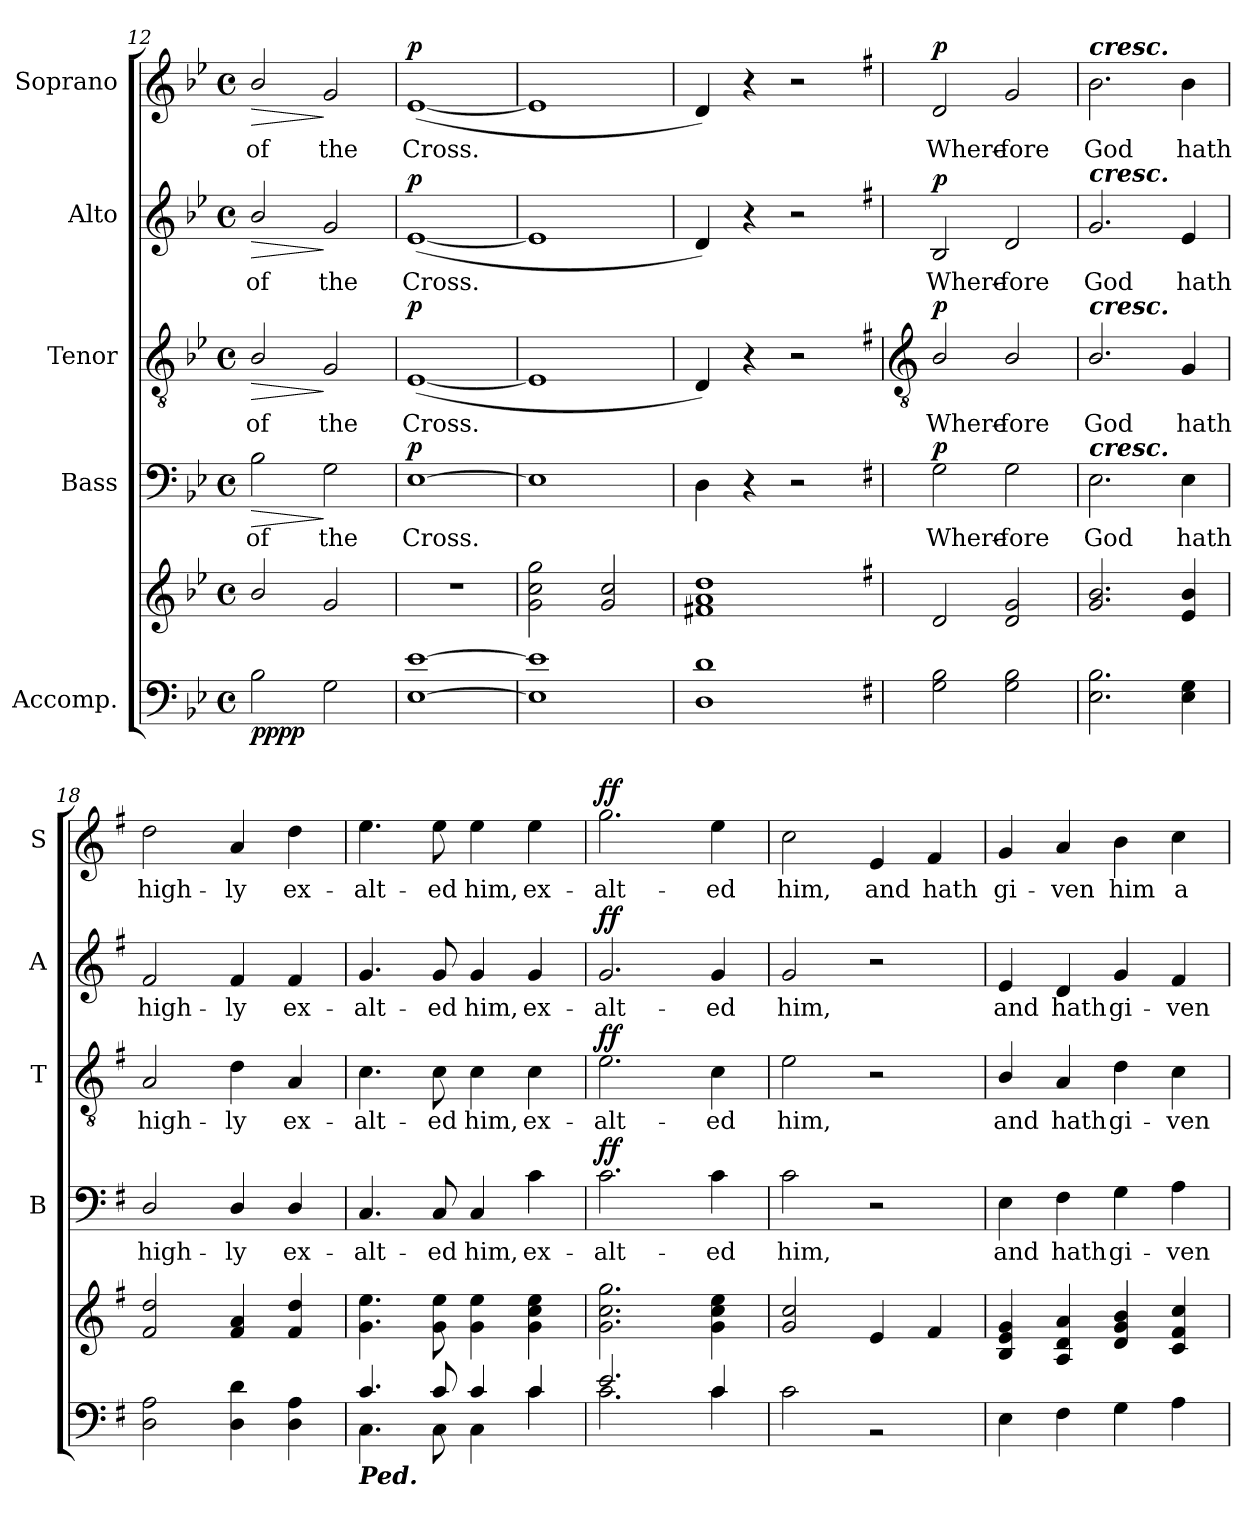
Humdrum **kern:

**kern	**kern	**dynam	**kern	**text	**dynam	**kern	**text	**dynam	**kern	**text	**dynam	**kern	**text	**dynam
*part5	*part5	*part5	*part4	*part4	*part4	*part3	*part3	*part3	*part2	*part2	*part2	*part1	*part1	*part1
*staff6	*staff5	*staff5/6	*staff4	*staff4	*staff4	*staff3	*staff3	*staff3	*staff2	*staff2	*staff2	*staff1	*staff1	*staff1
*I"Accomp.	*	*	*I"Bass	*	*	*I"Tenor	*	*	*I"Alto	*	*	*I"Soprano	*	*
*	*	*	*I'B	*	*	*I'T	*	*	*I'A	*	*	*I'S	*	*
*clefF4	*clefG2	*	*clefF4	*	*	*clefGv2	*	*	*clefG2	*	*	*clefG2	*	*
*k[b-e-]	*k[b-e-]	*	*k[b-e-]	*	*	*k[b-e-]	*	*	*k[b-e-]	*	*	*k[b-e-]	*	*
*B-:	*B-:	*	*B-:	*	*	*B-:	*	*	*B-:	*	*	*B-:	*	*
*M4/4	*M4/4	*	*M4/4	*	*	*M4/4	*	*	*M4/4	*	*	*M4/4	*	*
*met(c)	*met(c)	*	*met(c)	*	*	*met(c)	*	*	*met(c)	*	*	*met(c)	*	*
=12	=12	=12	=12	=12	=12	=12	=12	=12	=12	=12	=12	=12	=12	=12
*^	*	*	*	*	*	*	*	*	*	*	*	*	*	*
!	!	!	!LO:DY:b=2	!	!LO:LY:b	!LO:HP:b	!	!LO:LY:b	!LO:HP:b	!	!LO:LY:b	!LO:HP:b	!	!LO:LY:b	!LO:HP:b
!	!	!	!LO:DY:n=1:b	!	!	!	!	!	!	!	!	!	!	!	!
2B-\	1ryy	2b-/	pp pp	2B-	of	>	2B-/	of	>	2b-/	of	>	2b-/	of	>
!	!	!	!	!	!LO:LY:b	!	!	!LO:LY:b	!	!	!LO:LY:b	!	!	!LO:LY:b	!
2G\	.	2g	.	2G	the	]	2G	the	]	2g	the	]	2g	the	]
=13	=13	=13	=13	=13	=13	=13	=13	=13	=13	=13	=13	=13	=13	=13	=13
!	!	!	!	!	!LO:LY:b	!LO:DY:b	!	!LO:LY:b	!LO:DY:b	!	!LO:LY:b	!LO:DY:b	!	!LO:LY:b	!LO:DY:b
[1E-/ [1e-/	1ryy	1r	.	[1E-	Cross.	p	(<[1E-	Cross.	p	(<[1e-	Cross.	p	(<[1e-	Cross.	p
=14	=14	=14	=14	=14	=14	=14	=14	=14	=14	=14	=14	=14	=14	=14	=14
1E-/] 1e-/]	1ryy	2g 2cc 2gg	.	1E-]	.	.	1E-]	.	.	1e-]	.	.	1e-]	.	.
.	.	2g 2cc	.	.	.	.	.	.	.	.	.	.	.	.	.
=15	=15	=15	=15	=15	=15	=15	=15	=15	=15	=15	=15	=15	=15	=15	=15
1D/ 1d/	1ryy	1f#X 1a 1dd	.	4D	.	.	4D)	.	.	4d)	.	.	4d)	.	.
.	.	.	.	4r	.	.	4r	.	.	4r	.	.	4r	.	.
.	.	.	.	2r	.	.	2r	.	.	2r	.	.	2r	.	.
*k[f#]	*	*k[f#]	*	*k[f#]	*	*	*k[f#]	*	*	*k[f#]	*	*	*k[f#]	*	*
*G:	*	*G:	*	*G:	*	*	*G:	*	*	*G:	*	*	*G:	*	*
!!LO:LB:g=z
=16	=16	=16	=16	=16	=16	=16	=16	=16	=16	=16	=16	=16	=16	=16	=16
*	*	*	*	*	*	*	*clefGv2	*	*	*	*	*	*	*	*
*	*	*	*	*	*	*	*	*	*	*	*	*	*MM100	*	*
!	!	!	!LO:DY:b=2	!	!LO:LY:b	!	!	!LO:LY:b	!	!	!LO:LY:b	!	!	!LO:LY:b	!
!	!	!	!LO:DY:n=1:b	!	!	!LO:DY:b	!	!	!LO:DY:b	!	!	!LO:DY:b	!	!	!LO:DY:b
2G\ 2B\	1ryy	2d	mf mf	2G	Where-	p	2B/	Where-	p	2B	Where-	p	2d	Where-	p
!	!	!	!	!	!LO:LY:b	!	!	!LO:LY:b	!	!	!LO:LY:b	!	!	!LO:LY:b	!
2G\ 2B\	.	2d 2g	.	2G	-fore	.	2B/	-fore	.	2d	-fore	.	2g	-fore	.
=17	=17	=17	=17	=17	=17	=17	=17	=17	=17	=17	=17	=17	=17	=17	=17
!	!	!	!	!	!	!	!	!	!	!	!	!	!LO:TX:a:Bi:t=cresc.	!	!
!	!	!	!	!	!	!	!	!	!	!LO:TX:a:Bi:t=cresc.	!	!	!	!	!
!	!	!	!	!	!	!	!LO:TX:a:Bi:t=cresc.	!	!	!	!	!	!	!	!
!	!	!	!	!LO:TX:a:Bi:t=cresc.	!	!	!	!	!	!	!	!	!	!	!
!	!	!	!	!	!LO:LY:b	!	!	!LO:LY:b	!	!	!LO:LY:b	!	!	!LO:LY:b	!
2.E\ 2.B\	1ryy	2.g 2.b	.	2.E	God	.	2.B/	God	.	2.g	God	.	2.b	God	.
!	!	!	!	!	!LO:LY:b	!	!	!LO:LY:b	!	!	!LO:LY:b	!	!	!LO:LY:b	!
4E\ 4G\	.	4e 4b	.	4E	hath	.	4G	hath	.	4e	hath	.	4b	hath	.
=18	=18	=18	=18	=18	=18	=18	=18	=18	=18	=18	=18	=18	=18	=18	=18
!	!	!	!	!	!LO:LY:b	!	!	!LO:LY:b	!	!	!LO:LY:b	!	!	!LO:LY:b	!
2D\ 2A\	1ryy	2f# 2dd	.	2D/	high-	.	2A	high-	.	2f#	high-	.	2dd	high-	.
!	!	!	!	!	!LO:LY:b	!	!	!LO:LY:b	!	!	!LO:LY:b	!	!	!LO:LY:b	!
4D\ 4d\	.	4f# 4a	.	4D/	-ly	.	4d	-ly	.	4f#	-ly	.	4a	-ly	.
!	!	!	!	!	!LO:LY:b	!	!	!LO:LY:b	!	!	!LO:LY:b	!	!	!LO:LY:b	!
4D\ 4A\	.	4f# 4dd	.	4D/	ex-	.	4A	ex-	.	4f#	ex-	.	4dd	ex-	.
=19	=19	=19	=19	=19	=19	=19	=19	=19	=19	=19	=19	=19	=19	=19	=19
!LO:TX:b:Bi:t=Ped.	!	!	!	!	!	!	!	!	!	!	!	!	!	!	!
!	!	!	!	!	!LO:LY:b	!	!	!LO:LY:b	!	!	!LO:LY:b	!	!	!LO:LY:b	!
4.c/	4.C\	4.g 4.ee	.	4.C	-alt-	.	4.c	-alt-	.	4.g	-alt-	.	4.ee	-alt-	.
!	!	!	!	!	!LO:LY:b	!	!	!LO:LY:b	!	!	!LO:LY:b	!	!	!LO:LY:b	!
8c/	8C\	8g 8ee	.	8C	-ed	.	8c	-ed	.	8g	-ed	.	8ee	-ed	.
!	!	!	!	!	!LO:LY:b	!	!	!LO:LY:b	!	!	!LO:LY:b	!	!	!LO:LY:b	!
4c/	4C\	4g 4ee	.	4C	him,	.	4c	him,	.	4g	him,	.	4ee	him,	.
!	!	!	!	!	!LO:LY:b	!	!	!LO:LY:b	!	!	!LO:LY:b	!	!	!LO:LY:b	!
4c/	4c\	4g 4cc 4ee	.	4c	ex-	.	4c	ex-	.	4g	ex-	.	4ee	ex-	.
=20	=20	=20	=20	=20	=20	=20	=20	=20	=20	=20	=20	=20	=20	=20	=20
!	!	!	!	!	!LO:LY:b	!LO:DY:b	!	!LO:LY:b	!LO:DY:b	!	!LO:LY:b	!LO:DY:b	!	!LO:LY:b	!LO:DY:b
2.e/	2.c\	2.g 2.cc 2.gg	.	2.c	alt-	ff	2.e	alt-	ff	2.g	alt-	ff	2.gg	alt-	ff
!	!	!	!	!	!LO:LY:b	!	!	!LO:LY:b	!	!	!LO:LY:b	!	!	!LO:LY:b	!
4c/	4c\	4g 4cc 4ee	.	4c	-ed	.	4c	-ed	.	4g	-ed	.	4ee	-ed	.
=21	=21	=21	=21	=21	=21	=21	=21	=21	=21	=21	=21	=21	=21	=21	=21
!	!	!	!	!	!LO:LY:b	!	!	!LO:LY:b	!	!	!LO:LY:b	!	!	!LO:LY:b	!
1ryy	2c\	2g 2cc	.	2c	him,	.	2e	him,	.	2g	him,	.	2cc	him,	.
!	!	!	!	!	!	!	!	!	!	!	!	!	!	!LO:LY:b	!
.	2r	4e	.	2r	.	.	2r	.	.	2r	.	.	4e	and	.
!	!	!	!	!	!	!	!	!	!	!	!	!	!	!LO:LY:b	!
.	.	4f#	.	.	.	.	.	.	.	.	.	.	4f#	hath	.
=22	=22	=22	=22	=22	=22	=22	=22	=22	=22	=22	=22	=22	=22	=22	=22
!	!	!	!	!	!LO:LY:b	!	!	!LO:LY:b	!	!	!LO:LY:b	!	!	!LO:LY:b	!
1ryy	4E\	4B 4e 4g	.	4E	and	.	4B/	and	.	4e	and	.	4g	gi-	.
!	!	!	!	!	!LO:LY:b	!	!	!LO:LY:b	!	!	!LO:LY:b	!	!	!LO:LY:b	!
.	4F#\	4A 4d 4a	.	4F#	hath	.	4A	hath	.	4d	hath	.	4a	-ven	.
!	!	!	!	!	!LO:LY:b	!	!	!LO:LY:b	!	!	!LO:LY:b	!	!	!LO:LY:b	!
.	4G\	4d 4g 4b	.	4G	gi-	.	4d	gi-	.	4g	gi-	.	4b	him	.
!	!	!	!	!	!LO:LY:b	!	!	!LO:LY:b	!	!	!LO:LY:b	!	!	!LO:LY:b	!
.	4A\	4c 4f# 4cc	.	4A	-ven	.	4c	-ven	.	4f#	-ven	.	4cc	a	.
*v	*v	*	*	*	*	*	*	*	*	*	*	*	*	*	*
=	=	=	=	=	=	=	=	=	=	=	=	=	=	=
*-	*-	*-	*-	*-	*-	*-	*-	*-	*-	*-	*-	*-	*-	*-
